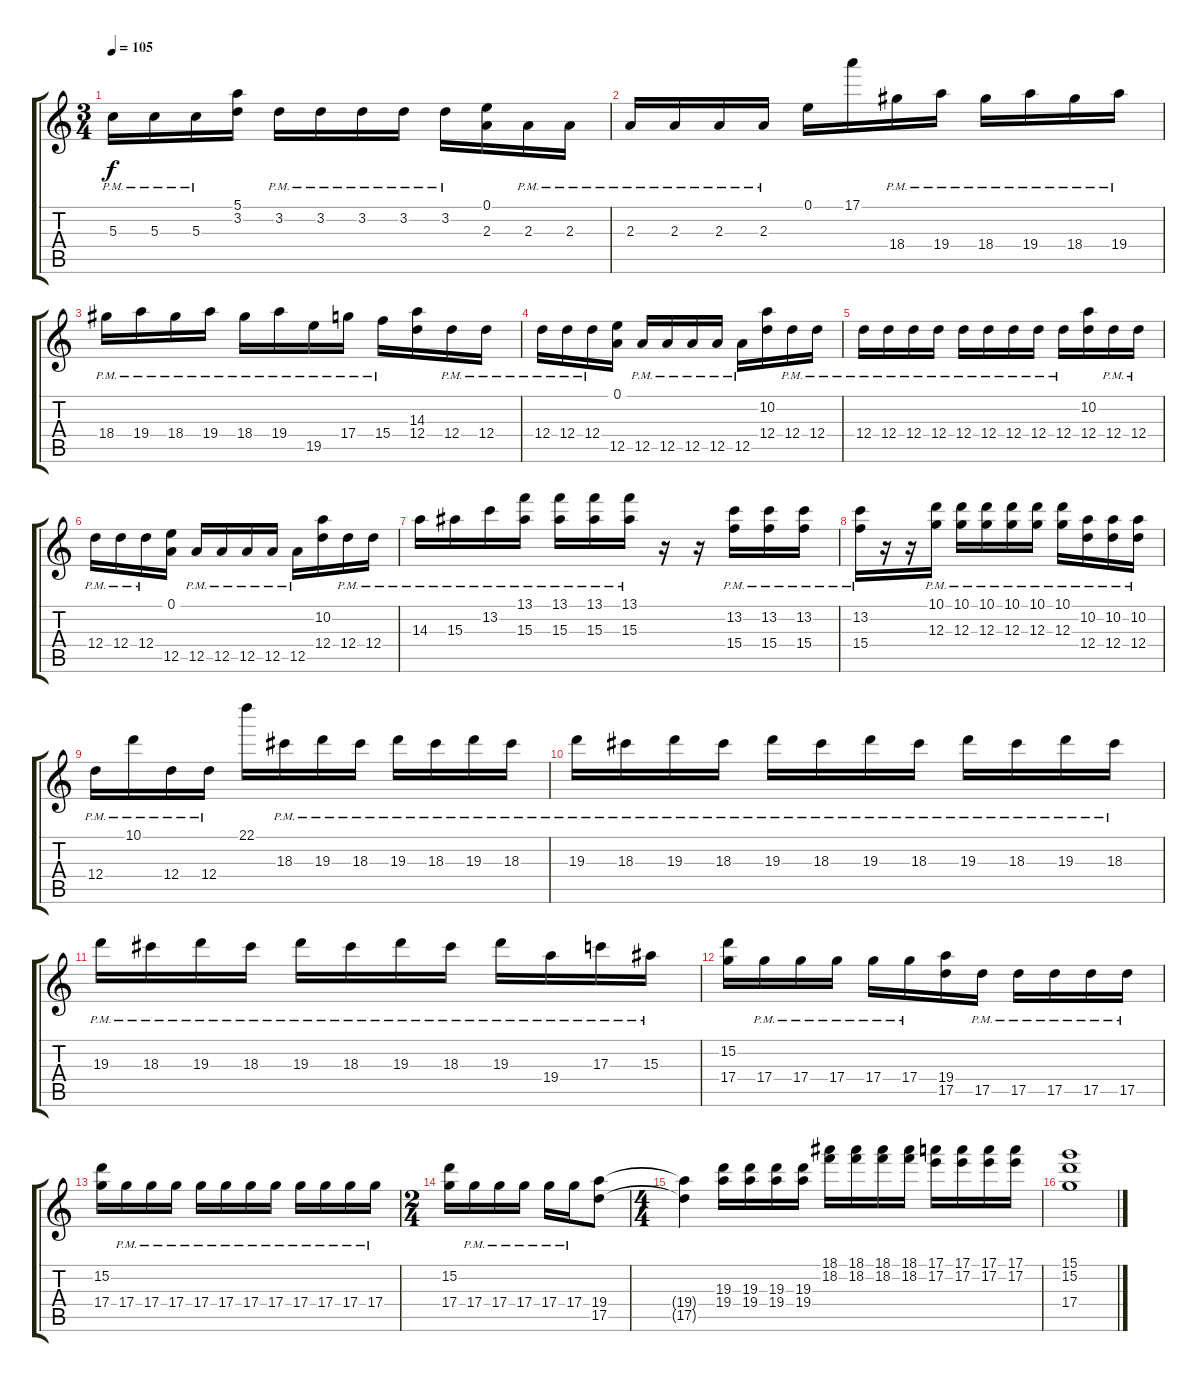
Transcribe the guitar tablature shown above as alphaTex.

\track "" {instrument distortionguitar}
\staff {score tabs}
\tuning (E4 B3 G3 D3 A2 E2) {hide}
\ts (3 4)
\tempo 105
\clef g2
\ks c
5.3{pm}.16{dy f} 5.3{pm}.16 5.3{pm}.16 (5.1 3.2).16 3.2{pm}.16 3.2{pm}.16 3.2{pm}.16 3.2{pm}.16 3.2{pm}.16 (0.1 2.3).16 2.3{pm}.16 2.3{pm}.16 |
2.3{pm}.16 2.3{pm}.16 2.3{pm}.16 2.3{pm}.16 0.1.16 17.1.16 18.4{pm}.16 19.4{pm}.16 18.4{pm}.16 19.4{pm}.16 18.4{pm}.16 19.4{pm}.16 |
18.4{pm}.16 19.4{pm}.16 18.4{pm}.16 19.4{pm}.16 18.4{pm}.16 19.4{pm}.16 19.5{pm}.16 17.4{pm}.16 15.4{pm}.16 (14.3 12.4).16 12.4{pm}.16 12.4{pm}.16 |
12.4{pm}.16 12.4{pm}.16 12.4{pm}.16 (0.1 12.5).16 12.5{pm}.16 12.5{pm}.16 12.5{pm}.16 12.5{pm}.16 12.5{pm}.16 (10.2 12.4).16 12.4{pm}.16 12.4{pm}.16 |
12.4{pm}.16 12.4{pm}.16 12.4{pm}.16 12.4{pm}.16 12.4{pm}.16 12.4{pm}.16 12.4{pm}.16 12.4{pm}.16 12.4{pm}.16 (10.2 12.4).16 12.4{pm}.16 12.4{pm}.16 |
12.4{pm}.16 12.4{pm}.16 12.4{pm}.16 (0.1 12.5).16 12.5{pm}.16 12.5{pm}.16 12.5{pm}.16 12.5{pm}.16 12.5{pm}.16 (10.2 12.4).16 12.4{pm}.16 12.4{pm}.16 |
14.3{pm}.16 15.3{pm}.16 13.2{pm}.16 (13.1{pm} 15.3{pm}).16 (13.1{pm} 15.3{pm}).16 (13.1{pm} 15.3{pm}).16 (13.1{pm} 15.3{pm}).16 r.16 r.16 (13.2{pm} 15.4{pm}).16 (13.2{pm} 15.4{pm}).16 (13.2{pm} 15.4{pm}).16 |
(13.2{pm} 15.4{pm}).16 r.16 r.16 (10.1{pm} 12.3{pm}).16 (10.1{pm} 12.3{pm}).16 (10.1{pm} 12.3{pm}).16 (10.1{pm} 12.3{pm}).16 (10.1{pm} 12.3{pm}).16 (10.1{pm} 12.3{pm}).16 (10.2{pm} 12.4{pm}).16 (10.2{pm} 12.4{pm}).16 (10.2{pm} 12.4{pm}).16 |
12.4{pm}.16 10.1{pm}.16 12.4{pm}.16 12.4{pm}.16 22.1.16 18.3{pm}.16 19.3{pm}.16 18.3{pm}.16 19.3{pm}.16 18.3{pm}.16 19.3{pm}.16 18.3{pm}.16 |
19.3{pm}.16 18.3{pm}.16 19.3{pm}.16 18.3{pm}.16 19.3{pm}.16 18.3{pm}.16 19.3{pm}.16 18.3{pm}.16 19.3{pm}.16 18.3{pm}.16 19.3{pm}.16 18.3{pm}.16 |
19.3{pm}.16 18.3{pm}.16 19.3{pm}.16 18.3{pm}.16 19.3{pm}.16 18.3{pm}.16 19.3{pm}.16 18.3{pm}.16 19.3{pm}.16 19.4{pm}.16 17.3{pm}.16 15.3{pm}.16 |
(15.2 17.4).16 17.4{pm}.16 17.4{pm}.16 17.4{pm}.16 17.4{pm}.16 17.4{pm}.16 (19.4 17.5).16 17.5{pm}.16 17.5{pm}.16 17.5{pm}.16 17.5{pm}.16 17.5{pm}.16 |
(15.2 17.4).16 17.4{pm}.16 17.4{pm}.16 17.4{pm}.16 17.4{pm}.16 17.4{pm}.16 17.4{pm}.16 17.4{pm}.16 17.4{pm}.16 17.4{pm}.16 17.4{pm}.16 17.4{pm}.16 |
\ts (2 4)
(15.2 17.4).16 17.4{pm}.16 17.4{pm}.16 17.4{pm}.16 17.4{pm}.16 17.4{pm}.16 (19.4 17.5).8 |
\ts (4 4)
(19.4{t} 17.5{t}).4 (19.3 19.4).16 (19.3 19.4).16 (19.3 19.4).16 (19.3 19.4).16 (18.1 18.2).16 (18.1 18.2).16 (18.1 18.2).16 (18.1 18.2).16 (17.1 17.2).16 (17.1 17.2).16 (17.1 17.2).16 (17.1 17.2).16 |
(15.1 15.2 17.4).1
